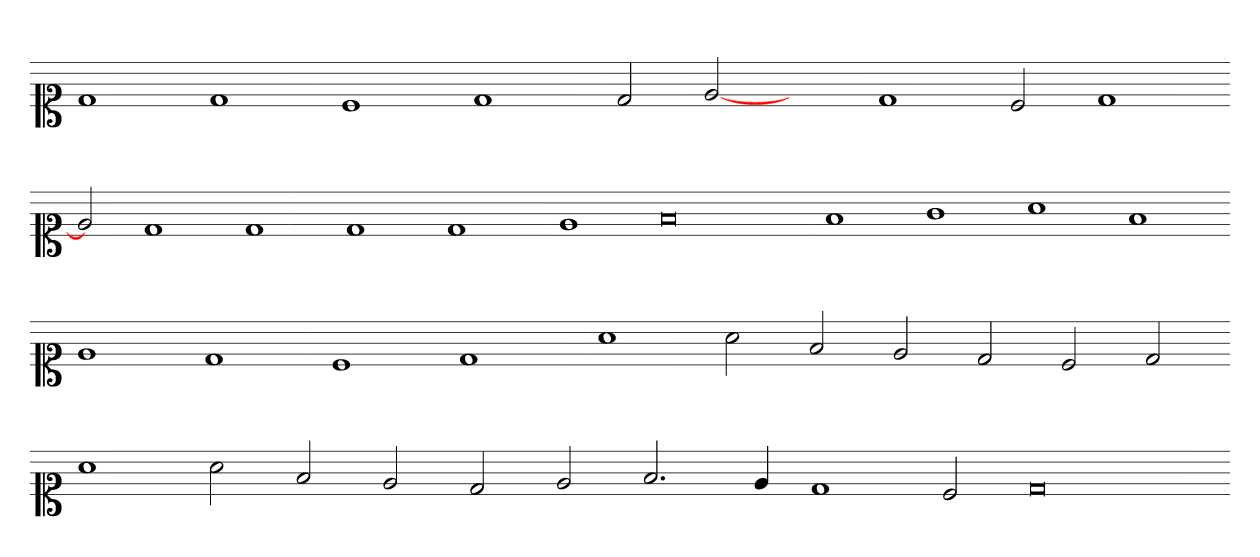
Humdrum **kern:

**kern
*part1
*staff1
*clefC1
*k[]
=
1d
1d
1c
1d
=-
2d
[2e
2ryy
1d
2c
1d
=-
2e]
1d
1d
1d
1d
=-
1e
0f
=-
1f
1g
1a
1f
=-
1e
1d
1c
1d
=-
1a
2a
2f
2e
2d
2c
2d
=-
1a
2a
2f
2e
2d
2e
2.f
4e
1d
2c
0d
=-
*-
